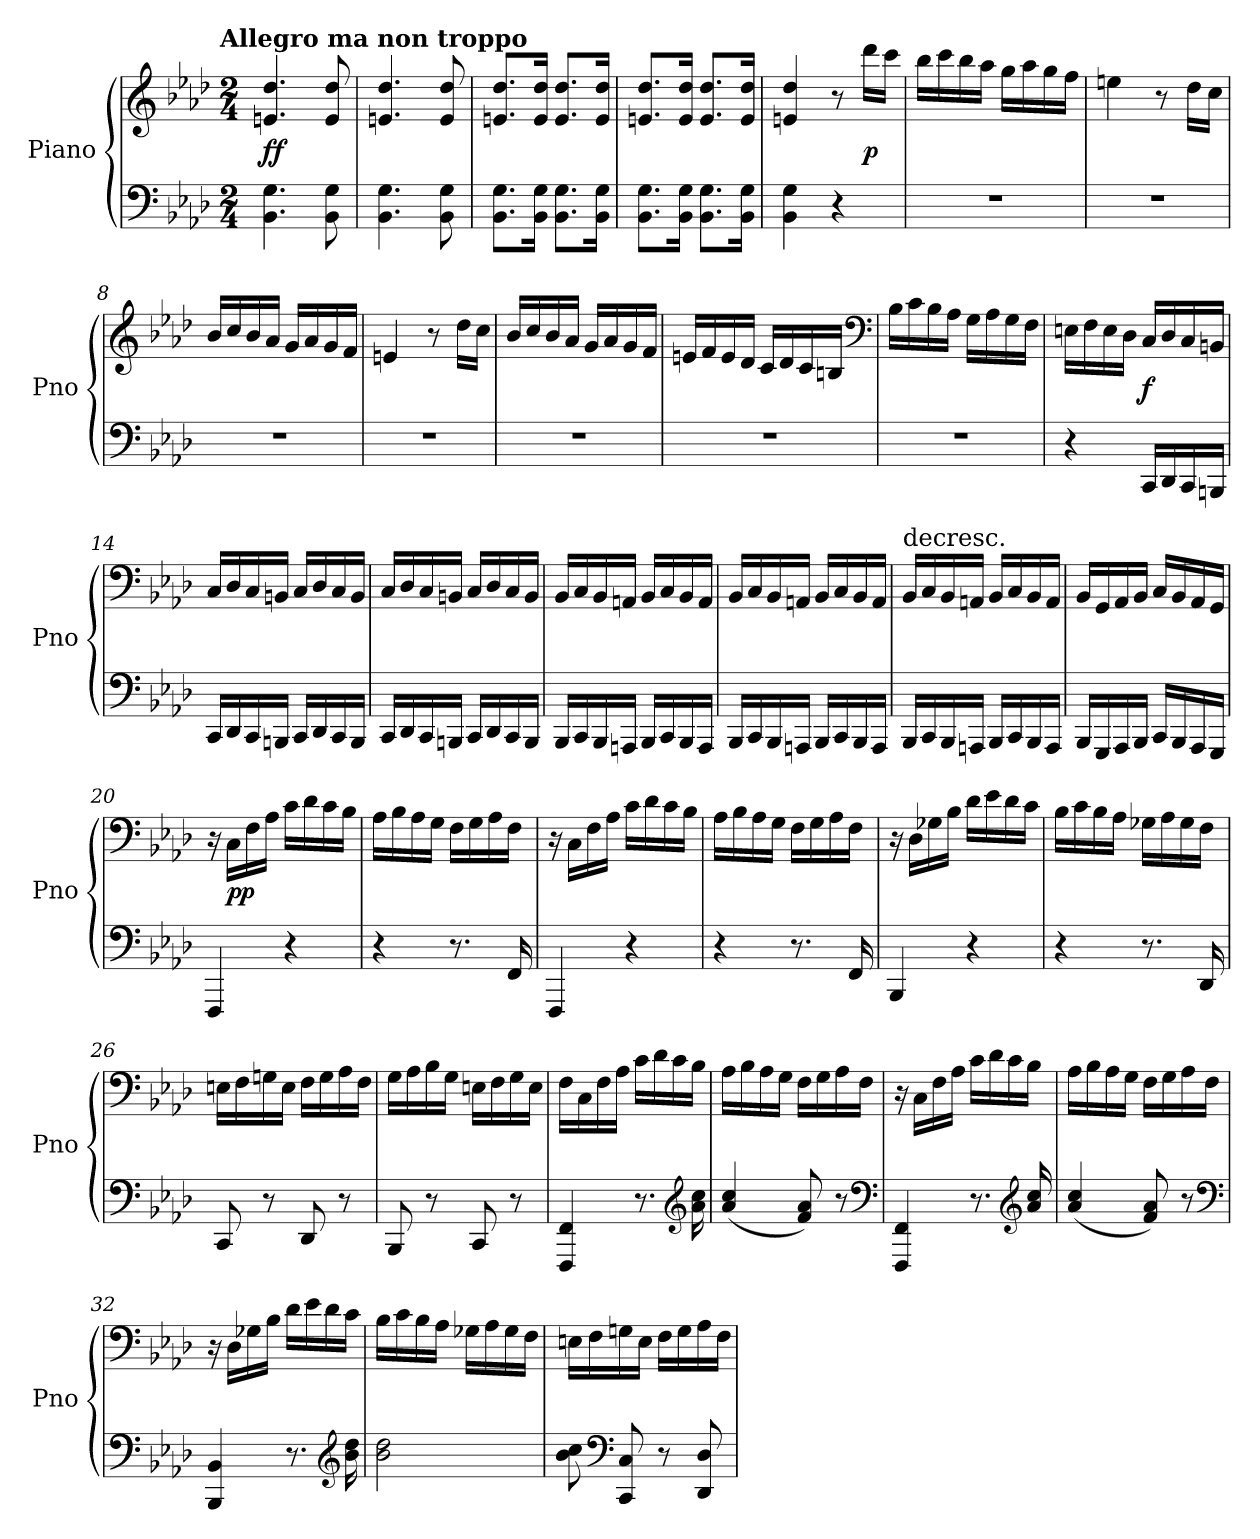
**kern	**kern	**dynam
*part1	*part1	*part1
*staff2	*staff1	*staff1/2
*I"Piano	*	*
*I'Pno	*	*
*clefF4	*clefG2	*
*k[b-e-a-d-]	*k[b-e-a-d-]	*
*f:	*f:	*
!!LO:TX:omd:t=Allegro ma non troppo
*M2/4	*M2/4	*
*MM144	*MM144	*
=1	=1	=1
4.BB-\ 4.G\	4.en/ 4.dd-/	ff
8BB-\ 8G\	8e/ 8dd-/	.
=2	=2	=2
4.BB-\ 4.G\	4.en/ 4.dd-/	.
8BB-\ 8G\	8e/ 8dd-/	.
=3	=3	=3
8.BB-\ 8.G\L	8.en/ 8.dd-/L	.
16BB-\ 16G\Jk	16e/ 16dd-/Jk	.
8.BB-\ 8.G\L	8.e/ 8.dd-/L	.
16BB-\ 16G\Jk	16e/ 16dd-/Jk	.
=4	=4	=4
8.BB-\ 8.G\L	8.en/ 8.dd-/L	.
16BB-\ 16G\Jk	16e/ 16dd-/Jk	.
8.BB-\ 8.G\L	8.e/ 8.dd-/L	.
16BB-\ 16G\Jk	16e/ 16dd-/Jk	.
=5	=5	=5
4BB-\ 4G\	4en/ 4dd-/	.
4r	8r	.
.	16ddd-\LL	p
.	16ccc\JJ	.
=6	=6	=6
2r	16bb-\LL	.
.	16ccc\	.
.	16bb-\	.
.	16aa-\JJ	.
.	16gg\LL	.
.	16aa-\	.
.	16gg\	.
.	16ff\JJ	.
=7	=7	=7
2r	4een\	.
.	8r	.
.	16dd-\LL	.
.	16cc\JJ	.
=8	=8	=8
2r	16b-/LL	.
.	16cc/	.
.	16b-/	.
.	16a-/JJ	.
.	16g/LL	.
.	16a-/	.
.	16g/	.
.	16f/JJ	.
=9	=9	=9
2r	4en/	.
.	8r	.
.	16dd-\LL	.
.	16cc\JJ	.
=10	=10	=10
2r	16b-/LL	.
.	16cc/	.
.	16b-/	.
.	16a-/JJ	.
.	16g/LL	.
.	16a-/	.
.	16g/	.
.	16f/JJ	.
=11	=11	=11
2r	16en/LL	.
.	16f/	.
.	16e/	.
.	16d-/JJ	.
.	16c/LL	.
.	16d-/	.
.	16c/	.
.	16Bn/JJ	.
*	*clefF4	*
=12	=12	=12
2r	16B-\LL	.
.	16c\	.
.	16B-\	.
.	16A-\JJ	.
.	16G\LL	.
.	16A-\	.
.	16G\	.
.	16F\JJ	.
=13	=13	=13
4r	16En\LL	.
.	16F\	.
.	16E\	.
.	16D-\JJ	.
16CC/LL	16C/LL	f
16DD-/	16D-/	.
16CC/	16C/	.
16BBBn/JJ	16BBn/JJ	.
=14	=14	=14
16CC/LL	16C/LL	.
16DD-/	16D-/	.
16CC/	16C/	.
16BBBn/JJ	16BBn/JJ	.
16CC/LL	16C/LL	.
16DD-/	16D-/	.
16CC/	16C/	.
16BBB/JJ	16BB/JJ	.
=15	=15	=15
16CC/LL	16C/LL	.
16DD-/	16D-/	.
16CC/	16C/	.
16BBBn/JJ	16BBn/JJ	.
16CC/LL	16C/LL	.
16DD-/	16D-/	.
16CC/	16C/	.
16BBB/JJ	16BB/JJ	.
=16	=16	=16
16BBB-/LL	16BB-/LL	.
16CC/	16C/	.
16BBB-/	16BB-/	.
16AAAn/JJ	16AAn/JJ	.
16BBB-/LL	16BB-/LL	.
16CC/	16C/	.
16BBB-/	16BB-/	.
16AAA/JJ	16AA/JJ	.
=17	=17	=17
16BBB-/LL	16BB-/LL	.
16CC/	16C/	.
16BBB-/	16BB-/	.
16AAAn/JJ	16AAn/JJ	.
16BBB-/LL	16BB-/LL	.
16CC/	16C/	.
16BBB-/	16BB-/	.
16AAA/JJ	16AA/JJ	.
=18	=18	=18
!	!LO:TX:t=decresc.	!
16BBB-/LL	16BB-/LL	.
16CC/	16C/	.
16BBB-/	16BB-/	.
16AAAn/JJ	16AAn/JJ	.
16BBB-/LL	16BB-/LL	.
16CC/	16C/	.
16BBB-/	16BB-/	.
16AAA/JJ	16AA/JJ	.
=19	=19	=19
16BBB-/LL	16BB-/LL	.
16GGG/	16GG/	.
16AAA-/	16AA-/	.
16BBB-/JJ	16BB-/JJ	.
16CC/LL	16C/LL	.
16BBB-/	16BB-/	.
16AAA-/	16AA-/	.
16GGG/JJ	16GG/JJ	.
=20	=20	=20
4FFF/	16r	.
.	16C\LL	pp
.	16F\	.
.	16A-\JJ	.
4r	16c\LL	.
.	16d-\	.
.	16c\	.
.	16B-\JJ	.
=21	=21	=21
4r	16A-\LL	.
.	16B-\	.
.	16A-\	.
.	16G\JJ	.
8.r	16F\LL	.
.	16G\	.
.	16A-\	.
16FF/	16F\JJ	.
=22	=22	=22
4FFF/	16r	.
.	16C\LL	.
.	16F\	.
.	16A-\JJ	.
4r	16c\LL	.
.	16d-\	.
.	16c\	.
.	16B-\JJ	.
=23	=23	=23
4r	16A-\LL	.
.	16B-\	.
.	16A-\	.
.	16G\JJ	.
8.r	16F\LL	.
.	16G\	.
.	16A-\	.
16FF/	16F\JJ	.
=24	=24	=24
4BBB-/	16r	.
.	16D-\LL	.
.	16G-X\	.
.	16B-\JJ	.
4r	16d-\LL	.
.	16e-\	.
.	16d-\	.
.	16c\JJ	.
=25	=25	=25
4r	16B-\LL	.
.	16c\	.
.	16B-\	.
.	16A-\JJ	.
8.r	16G-X\LL	.
.	16A-\	.
.	16G-\	.
16DD-/	16F\JJ	.
=26	=26	=26
8CC/	16En\LL	.
.	16F\	.
8r	16Gn\	.
.	16E\JJ	.
8DD-/	16F\LL	.
.	16G\	.
8r	16A-\	.
.	16F\JJ	.
=27	=27	=27
8BBB-/	16G\LL	.
.	16A-\	.
8r	16B-\	.
.	16G\JJ	.
8CC/	16En\LL	.
.	16F\	.
8r	16G\	.
.	16E\JJ	.
=28	=28	=28
4FFF/ 4FF/	16F\LL	.
.	16C\	.
.	16F\	.
.	16A-\JJ	.
8.r	16c\LL	.
.	16d-\	.
.	16c\	.
*clefG2	*	*
16a-\ 16cc\	16B-\JJ	.
=29	=29	=29
(4a-/ 4cc/	16A-\LL	.
.	16B-\	.
.	16A-\	.
.	16G\JJ	.
8f/ 8a-/)	16F\LL	.
.	16G\	.
8r	16A-\	.
.	16F\JJ	.
*clefF4	*	*
=30	=30	=30
4FFF/ 4FF/	16r	.
.	16C\LL	.
.	16F\	.
.	16A-\JJ	.
8.r	16c\LL	.
.	16d-\	.
.	16c\	.
*clefG2	*	*
16a-/ 16cc/	16B-\JJ	.
=31	=31	=31
(4a-/ 4cc/	16A-\LL	.
.	16B-\	.
.	16A-\	.
.	16G\JJ	.
8f/ 8a-/)	16F\LL	.
.	16G\	.
8r	16A-\	.
.	16F\JJ	.
*clefF4	*	*
=32	=32	=32
4BBB-/ 4BB-/	16r	.
.	16D-\LL	.
.	16G-X\	.
.	16B-\JJ	.
8.r	16d-\LL	.
.	16e-\	.
.	16d-\	.
*clefG2	*	*
16b-\ 16dd-\	16c\JJ	.
=33	=33	=33
2b-\ 2dd-\	16B-\LL	.
.	16c\	.
.	16B-\	.
.	16A-\JJ	.
.	16G-X\LL	.
.	16A-\	.
.	16G-\	.
.	16F\JJ	.
=34	=34	=34
8b-\ 8cc\	16En\LL	.
.	16F\	.
*clefF4	*	*
8CC/ 8C/	16Gn\	.
.	16E\JJ	.
8r	16F\LL	.
.	16G\	.
8DD-/ 8D-/	16A-\	.
.	16F\JJ	.
=	=	=
*-	*-	*-
